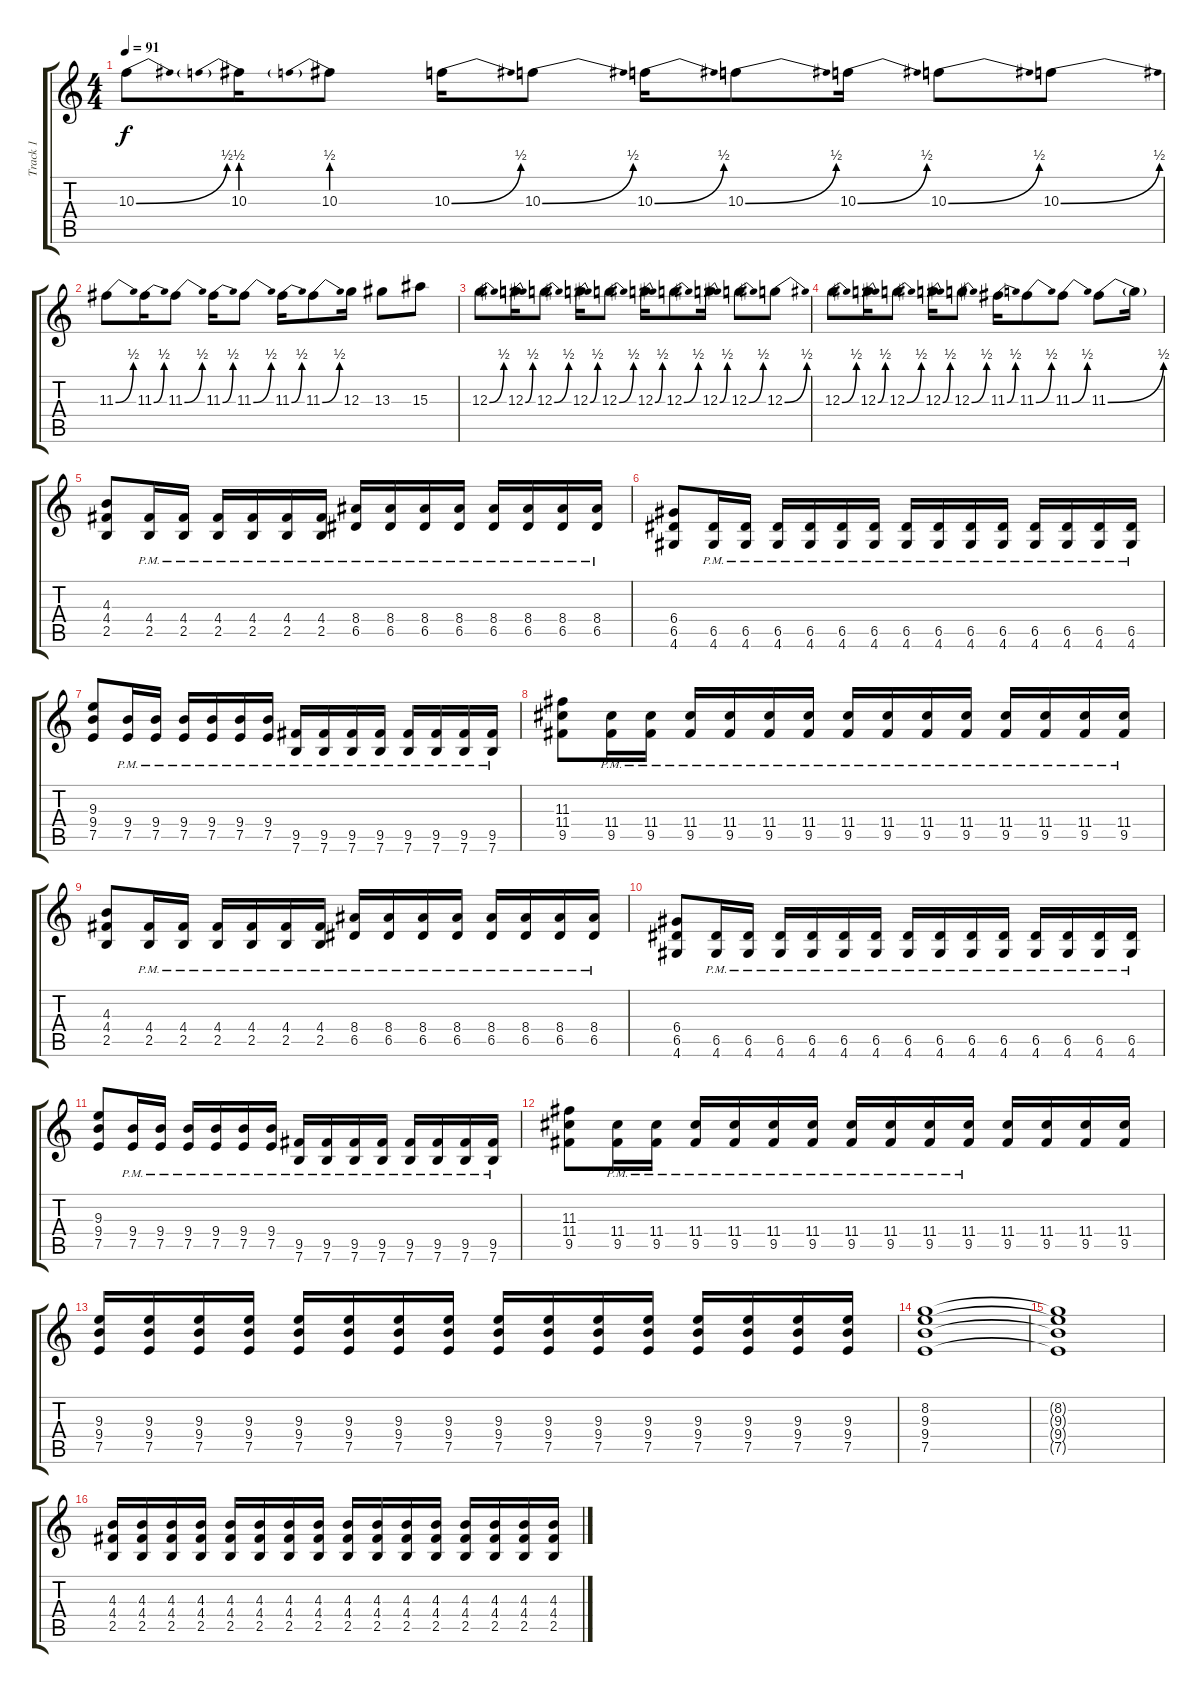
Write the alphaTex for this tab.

\track ("Track 1" "Track 1") {instrument distortionguitar}
\staff {score tabs}
\tuning (E4 B3 G3 D3 A2 E2) {hide}
\ts (4 4)
\tempo 91
\clef g2
\ks c
10.3{be (bend 0 0 60 2)}.8{dy f} 10.3{be (prebend 0 2 60 2)}.16 10.3{be (prebend 0 2 60 2)}.8 10.3{be (bend 0 0 60 2)}.16 10.3{be (bend 0 0 60 2)}.8 10.3{be (bend 0 0 60 2)}.16 10.3{be (bend 0 0 60 2)}.8 10.3{be (bend 0 0 60 2)}.16 10.3{be (bend 0 0 60 2)}.8 10.3{be (bend 0 0 60 2)}.8 |
11.3{be (bend 0 0 60 2)}.8 11.3{be (bend 0 0 60 2)}.16 11.3{be (bend 0 0 60 2)}.8 11.3{be (bend 0 0 60 2)}.16 11.3{be (bend 0 0 60 2)}.8 11.3{be (bend 0 0 60 2)}.16 11.3{be (bend 0 0 60 2)}.8 12.3.16 13.3.8 15.3.8 |
12.3{be (bend 0 0 60 2)}.8 12.3{be (bend 0 0 60 2)}.16 12.3{be (bend 0 0 60 2)}.8 12.3{be (bend 0 0 60 2)}.16 12.3{be (bend 0 0 60 2)}.8 12.3{be (bend 0 0 60 2)}.16 12.3{be (bend 0 0 60 2)}.8 12.3{be (bend 0 0 60 2)}.16 12.3{be (bend 0 0 60 2)}.8 12.3{be (bend 0 0 60 2)}.8 |
12.3{be (bend 0 0 60 2)}.8 12.3{be (bend 0 0 60 2)}.16 12.3{be (bend 0 0 60 2)}.8 12.3{be (bend 0 0 60 2)}.16 12.3{be (bend 0 0 60 2)}.8 11.3{be (bend 0 0 60 2)}.16 11.3{be (bend 0 0 60 2)}.8 11.3{be (bend 0 0 60 2)}.8 11.3{be (bend 0 0 60 2)}.8 11.3{t}.16 |
(4.3 4.4 2.5).8 (4.4{pm} 2.5{pm}).16 (4.4{pm} 2.5{pm}).16 (4.4{pm} 2.5{pm}).16 (4.4{pm} 2.5{pm}).16 (4.4{pm} 2.5{pm}).16 (4.4{pm} 2.5{pm}).16 (8.4{pm} 6.5{pm}).16 (8.4{pm} 6.5{pm}).16 (8.4{pm} 6.5{pm}).16 (8.4{pm} 6.5{pm}).16 (8.4{pm} 6.5{pm}).16 (8.4{pm} 6.5{pm}).16 (8.4{pm} 6.5{pm}).16 (8.4{pm} 6.5{pm}).16 |
(6.4 6.5 4.6).8 (6.5{pm} 4.6{pm}).16 (6.5{pm} 4.6{pm}).16 (6.5{pm} 4.6{pm}).16 (6.5{pm} 4.6{pm}).16 (6.5{pm} 4.6{pm}).16 (6.5{pm} 4.6{pm}).16 (6.5{pm} 4.6{pm}).16 (6.5{pm} 4.6{pm}).16 (6.5{pm} 4.6{pm}).16 (6.5{pm} 4.6{pm}).16 (6.5{pm} 4.6{pm}).16 (6.5{pm} 4.6{pm}).16 (6.5{pm} 4.6{pm}).16 (6.5{pm} 4.6{pm}).16 |
(9.3 9.4 7.5).8 (9.4{pm} 7.5{pm}).16 (9.4{pm} 7.5{pm}).16 (9.4{pm} 7.5{pm}).16 (9.4{pm} 7.5{pm}).16 (9.4{pm} 7.5{pm}).16 (9.4{pm} 7.5{pm}).16 (9.5{pm} 7.6{pm}).16 (9.5{pm} 7.6{pm}).16 (9.5{pm} 7.6{pm}).16 (9.5{pm} 7.6{pm}).16 (9.5{pm} 7.6{pm}).16 (9.5{pm} 7.6{pm}).16 (9.5{pm} 7.6{pm}).16 (9.5{pm} 7.6{pm}).16 |
(11.3 11.4 9.5).8 (11.4{pm} 9.5{pm}).16 (11.4{pm} 9.5{pm}).16 (11.4{pm} 9.5{pm}).16 (11.4{pm} 9.5{pm}).16 (11.4{pm} 9.5{pm}).16 (11.4{pm} 9.5{pm}).16 (11.4{pm} 9.5{pm}).16 (11.4{pm} 9.5{pm}).16 (11.4{pm} 9.5{pm}).16 (11.4{pm} 9.5{pm}).16 (11.4{pm} 9.5{pm}).16 (11.4{pm} 9.5{pm}).16 (11.4{pm} 9.5{pm}).16 (11.4{pm} 9.5{pm}).16 |
(4.3 4.4 2.5).8 (4.4{pm} 2.5{pm}).16 (4.4{pm} 2.5{pm}).16 (4.4{pm} 2.5{pm}).16 (4.4{pm} 2.5{pm}).16 (4.4{pm} 2.5{pm}).16 (4.4{pm} 2.5{pm}).16 (8.4{pm} 6.5{pm}).16 (8.4{pm} 6.5{pm}).16 (8.4{pm} 6.5{pm}).16 (8.4{pm} 6.5{pm}).16 (8.4{pm} 6.5{pm}).16 (8.4{pm} 6.5{pm}).16 (8.4{pm} 6.5{pm}).16 (8.4{pm} 6.5{pm}).16 |
(6.4 6.5 4.6).8 (6.5{pm} 4.6{pm}).16 (6.5{pm} 4.6{pm}).16 (6.5{pm} 4.6{pm}).16 (6.5{pm} 4.6{pm}).16 (6.5{pm} 4.6{pm}).16 (6.5{pm} 4.6{pm}).16 (6.5{pm} 4.6{pm}).16 (6.5{pm} 4.6{pm}).16 (6.5{pm} 4.6{pm}).16 (6.5{pm} 4.6{pm}).16 (6.5{pm} 4.6{pm}).16 (6.5{pm} 4.6{pm}).16 (6.5{pm} 4.6{pm}).16 (6.5{pm} 4.6{pm}).16 |
(9.3 9.4 7.5).8 (9.4{pm} 7.5{pm}).16 (9.4{pm} 7.5{pm}).16 (9.4{pm} 7.5{pm}).16 (9.4{pm} 7.5{pm}).16 (9.4{pm} 7.5{pm}).16 (9.4{pm} 7.5{pm}).16 (9.5{pm} 7.6{pm}).16 (9.5{pm} 7.6{pm}).16 (9.5{pm} 7.6{pm}).16 (9.5{pm} 7.6{pm}).16 (9.5{pm} 7.6{pm}).16 (9.5{pm} 7.6{pm}).16 (9.5{pm} 7.6{pm}).16 (9.5{pm} 7.6{pm}).16 |
(11.3 11.4 9.5).8 (11.4{pm} 9.5{pm}).16 (11.4{pm} 9.5{pm}).16 (11.4{pm} 9.5{pm}).16 (11.4{pm} 9.5{pm}).16 (11.4{pm} 9.5{pm}).16 (11.4{pm} 9.5{pm}).16 (11.4{pm} 9.5{pm}).16 (11.4{pm} 9.5{pm}).16 (11.4{pm} 9.5{pm}).16 (11.4{pm} 9.5{pm}).16 (11.4 9.5).16 (11.4 9.5).16 (11.4 9.5).16 (11.4 9.5).16 |
(9.3 9.4 7.5).16 (9.3 9.4 7.5).16 (9.3 9.4 7.5).16 (9.3 9.4 7.5).16 (9.3 9.4 7.5).16 (9.3 9.4 7.5).16 (9.3 9.4 7.5).16 (9.3 9.4 7.5).16 (9.3 9.4 7.5).16 (9.3 9.4 7.5).16 (9.3 9.4 7.5).16 (9.3 9.4 7.5).16 (9.3 9.4 7.5).16 (9.3 9.4 7.5).16 (9.3 9.4 7.5).16 (9.3 9.4 7.5).16 |
(8.2 9.3 9.4 7.5).1{volume 10} |
(8.2{t} 9.3{t} 9.4{t} 7.5{t}).1{volume 7} |
(4.3 4.4 2.5).16{volume 16} (4.3 4.4 2.5).16 (4.3 4.4 2.5).16 (4.3 4.4 2.5).16 (4.3 4.4 2.5).16 (4.3 4.4 2.5).16 (4.3 4.4 2.5).16 (4.3 4.4 2.5).16 (4.3 4.4 2.5).16 (4.3 4.4 2.5).16 (4.3 4.4 2.5).16 (4.3 4.4 2.5).16 (4.3 4.4 2.5).16 (4.3 4.4 2.5).16 (4.3 4.4 2.5).16 (4.3 4.4 2.5).16
